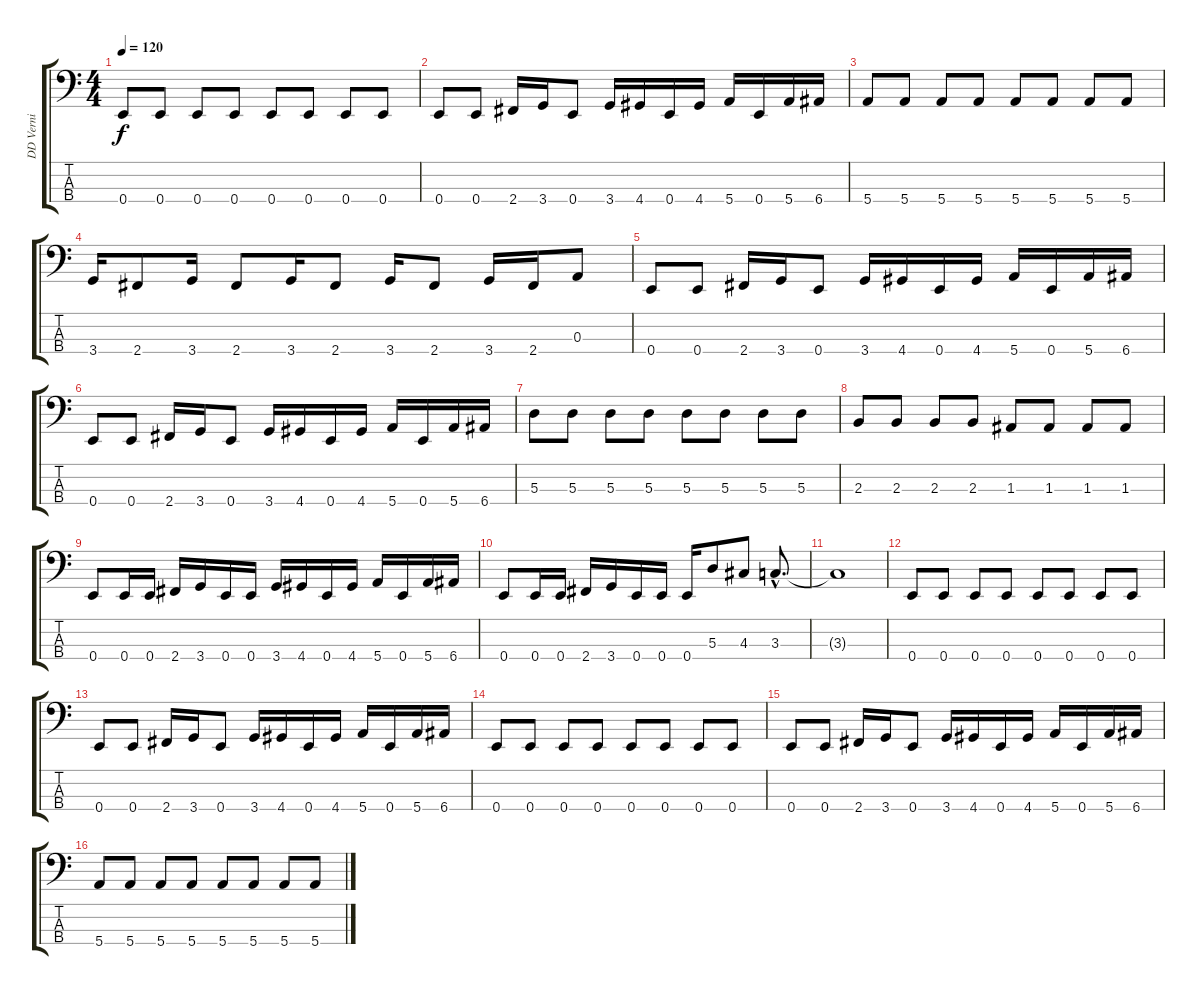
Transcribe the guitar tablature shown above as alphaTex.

\track ("DD Verni" "DD Verni") {instrument electricbasspick}
\staff {score tabs}
\tuning (G2 D2 A1 E1) {hide}
\ts (4 4)
\tempo 120
\clef f4
\ks c
0.4.8{dy f} 0.4.8 0.4.8 0.4.8 0.4.8 0.4.8 0.4.8 0.4.8 |
0.4.8 0.4.8 2.4.16 3.4.16 0.4.8 3.4.16 4.4.16 0.4.16 4.4.16 5.4.16 0.4.16 5.4.16 6.4.16 |
5.4.8 5.4.8 5.4.8 5.4.8 5.4.8 5.4.8 5.4.8 5.4.8 |
3.4.16 2.4.8 3.4.16 2.4.8 3.4.16 2.4.8 3.4.16 2.4.8 3.4.16 2.4.16 0.3.8 |
0.4.8 0.4.8 2.4.16 3.4.16 0.4.8 3.4.16 4.4.16 0.4.16 4.4.16 5.4.16 0.4.16 5.4.16 6.4.16 |
0.4.8 0.4.8 2.4.16 3.4.16 0.4.8 3.4.16 4.4.16 0.4.16 4.4.16 5.4.16 0.4.16 5.4.16 6.4.16 |
5.3.8 5.3.8 5.3.8 5.3.8 5.3.8 5.3.8 5.3.8 5.3.8 |
2.3.8 2.3.8 2.3.8 2.3.8 1.3.8 1.3.8 1.3.8 1.3.8 |
0.4.8 0.4.16 0.4.16 2.4.16 3.4.16 0.4.16 0.4.16 3.4.16 4.4.16 0.4.16 4.4.16 5.4.16 0.4.16 5.4.16 6.4.16 |
0.4.8 0.4.16 0.4.16 2.4.16 3.4.16 0.4.16 0.4.16 0.4.16 5.3.8 4.3.8 3.3{hac}.8{d} |
3.3{t}.1 |
0.4.8 0.4.8 0.4.8 0.4.8 0.4.8 0.4.8 0.4.8 0.4.8 |
0.4.8 0.4.8 2.4.16 3.4.16 0.4.8 3.4.16 4.4.16 0.4.16 4.4.16 5.4.16 0.4.16 5.4.16 6.4.16 |
0.4.8 0.4.8 0.4.8 0.4.8 0.4.8 0.4.8 0.4.8 0.4.8 |
0.4.8 0.4.8 2.4.16 3.4.16 0.4.8 3.4.16 4.4.16 0.4.16 4.4.16 5.4.16 0.4.16 5.4.16 6.4.16 |
5.4.8 5.4.8 5.4.8 5.4.8 5.4.8 5.4.8 5.4.8 5.4.8
